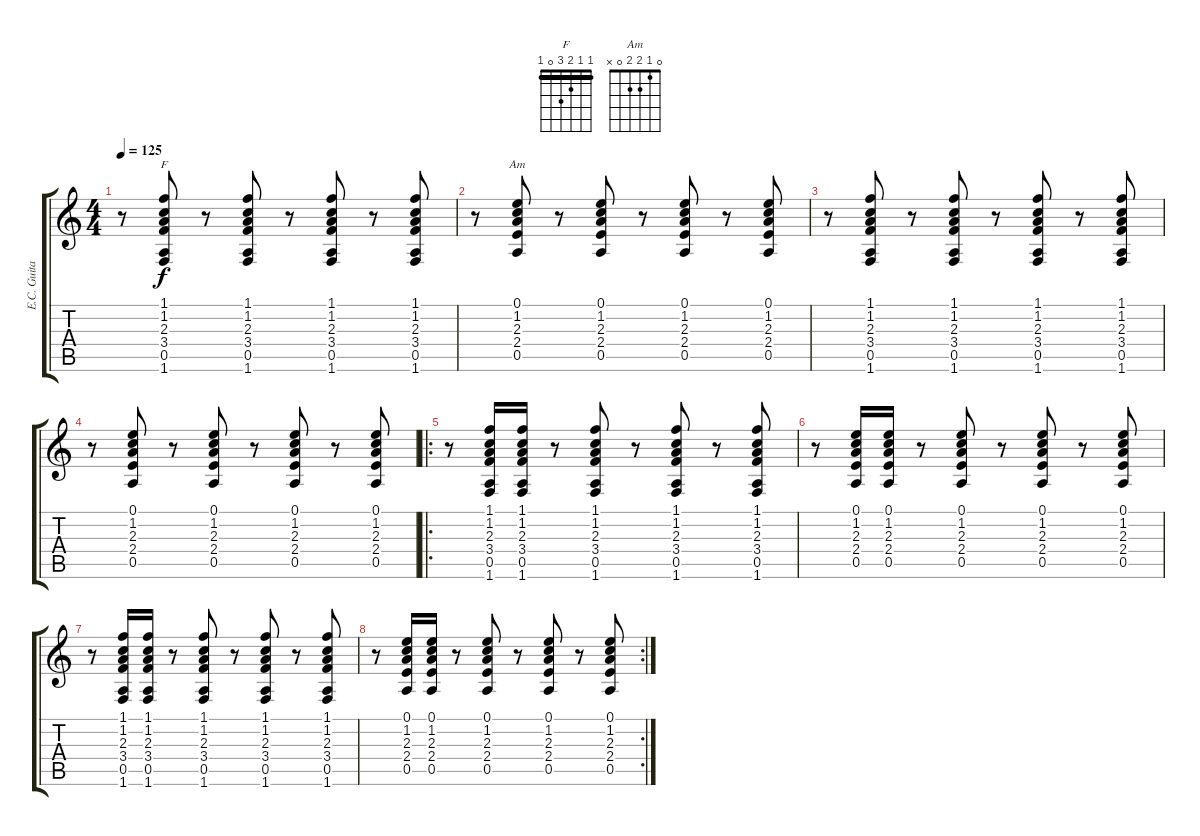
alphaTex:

\track ("E.C. Guitar " "E.C. Guita") {instrument electricguitarclean}
\staff {score tabs}
\tuning (E4 B3 G3 D3 A2 E2) {hide}
\chord ("F" 1 1 2 3 0 1) {barre 1}
\chord ("Am" 0 1 2 2 0 x)
\ts (4 4)
\tempo 125
\clef g2
\ks c
r.8{dy f} (1.1 1.2 2.3 3.4 0.5 1.6).8{ch "F"} r.8 (1.1 1.2 2.3 3.4 0.5 1.6).8 r.8 (1.1 1.2 2.3 3.4 0.5 1.6).8 r.8 (1.1 1.2 2.3 3.4 0.5 1.6).8 |
r.8 (0.1 1.2 2.3 2.4 0.5).8{ch "Am"} r.8 (0.1 1.2 2.3 2.4 0.5).8 r.8 (0.1 1.2 2.3 2.4 0.5).8 r.8 (0.1 1.2 2.3 2.4 0.5).8 |
r.8 (1.1 1.2 2.3 3.4 0.5 1.6).8 r.8 (1.1 1.2 2.3 3.4 0.5 1.6).8 r.8 (1.1 1.2 2.3 3.4 0.5 1.6).8 r.8 (1.1 1.2 2.3 3.4 0.5 1.6).8 |
r.8 (0.1 1.2 2.3 2.4 0.5).8 r.8 (0.1 1.2 2.3 2.4 0.5).8 r.8 (0.1 1.2 2.3 2.4 0.5).8 r.8 (0.1 1.2 2.3 2.4 0.5).8 |
\ro
r.8 (1.1 1.2 2.3 3.4 0.5 1.6).16 (1.1 1.2 2.3 3.4 0.5 1.6).16 r.8 (1.1 1.2 2.3 3.4 0.5 1.6).8 r.8 (1.1 1.2 2.3 3.4 0.5 1.6).8 r.8 (1.1 1.2 2.3 3.4 0.5 1.6).8 |
r.8 (0.1 1.2 2.3 2.4 0.5).16 (0.1 1.2 2.3 2.4 0.5).16 r.8 (0.1 1.2 2.3 2.4 0.5).8 r.8 (0.1 1.2 2.3 2.4 0.5).8 r.8 (0.1 1.2 2.3 2.4 0.5).8 |
r.8 (1.1 1.2 2.3 3.4 0.5 1.6).16 (1.1 1.2 2.3 3.4 0.5 1.6).16 r.8 (1.1 1.2 2.3 3.4 0.5 1.6).8 r.8 (1.1 1.2 2.3 3.4 0.5 1.6).8 r.8 (1.1 1.2 2.3 3.4 0.5 1.6).8 |
\rc 2
r.8 (0.1 1.2 2.3 2.4 0.5).16 (0.1 1.2 2.3 2.4 0.5).16 r.8 (0.1 1.2 2.3 2.4 0.5).8 r.8 (0.1 1.2 2.3 2.4 0.5).8 r.8 (0.1 1.2 2.3 2.4 0.5).8
